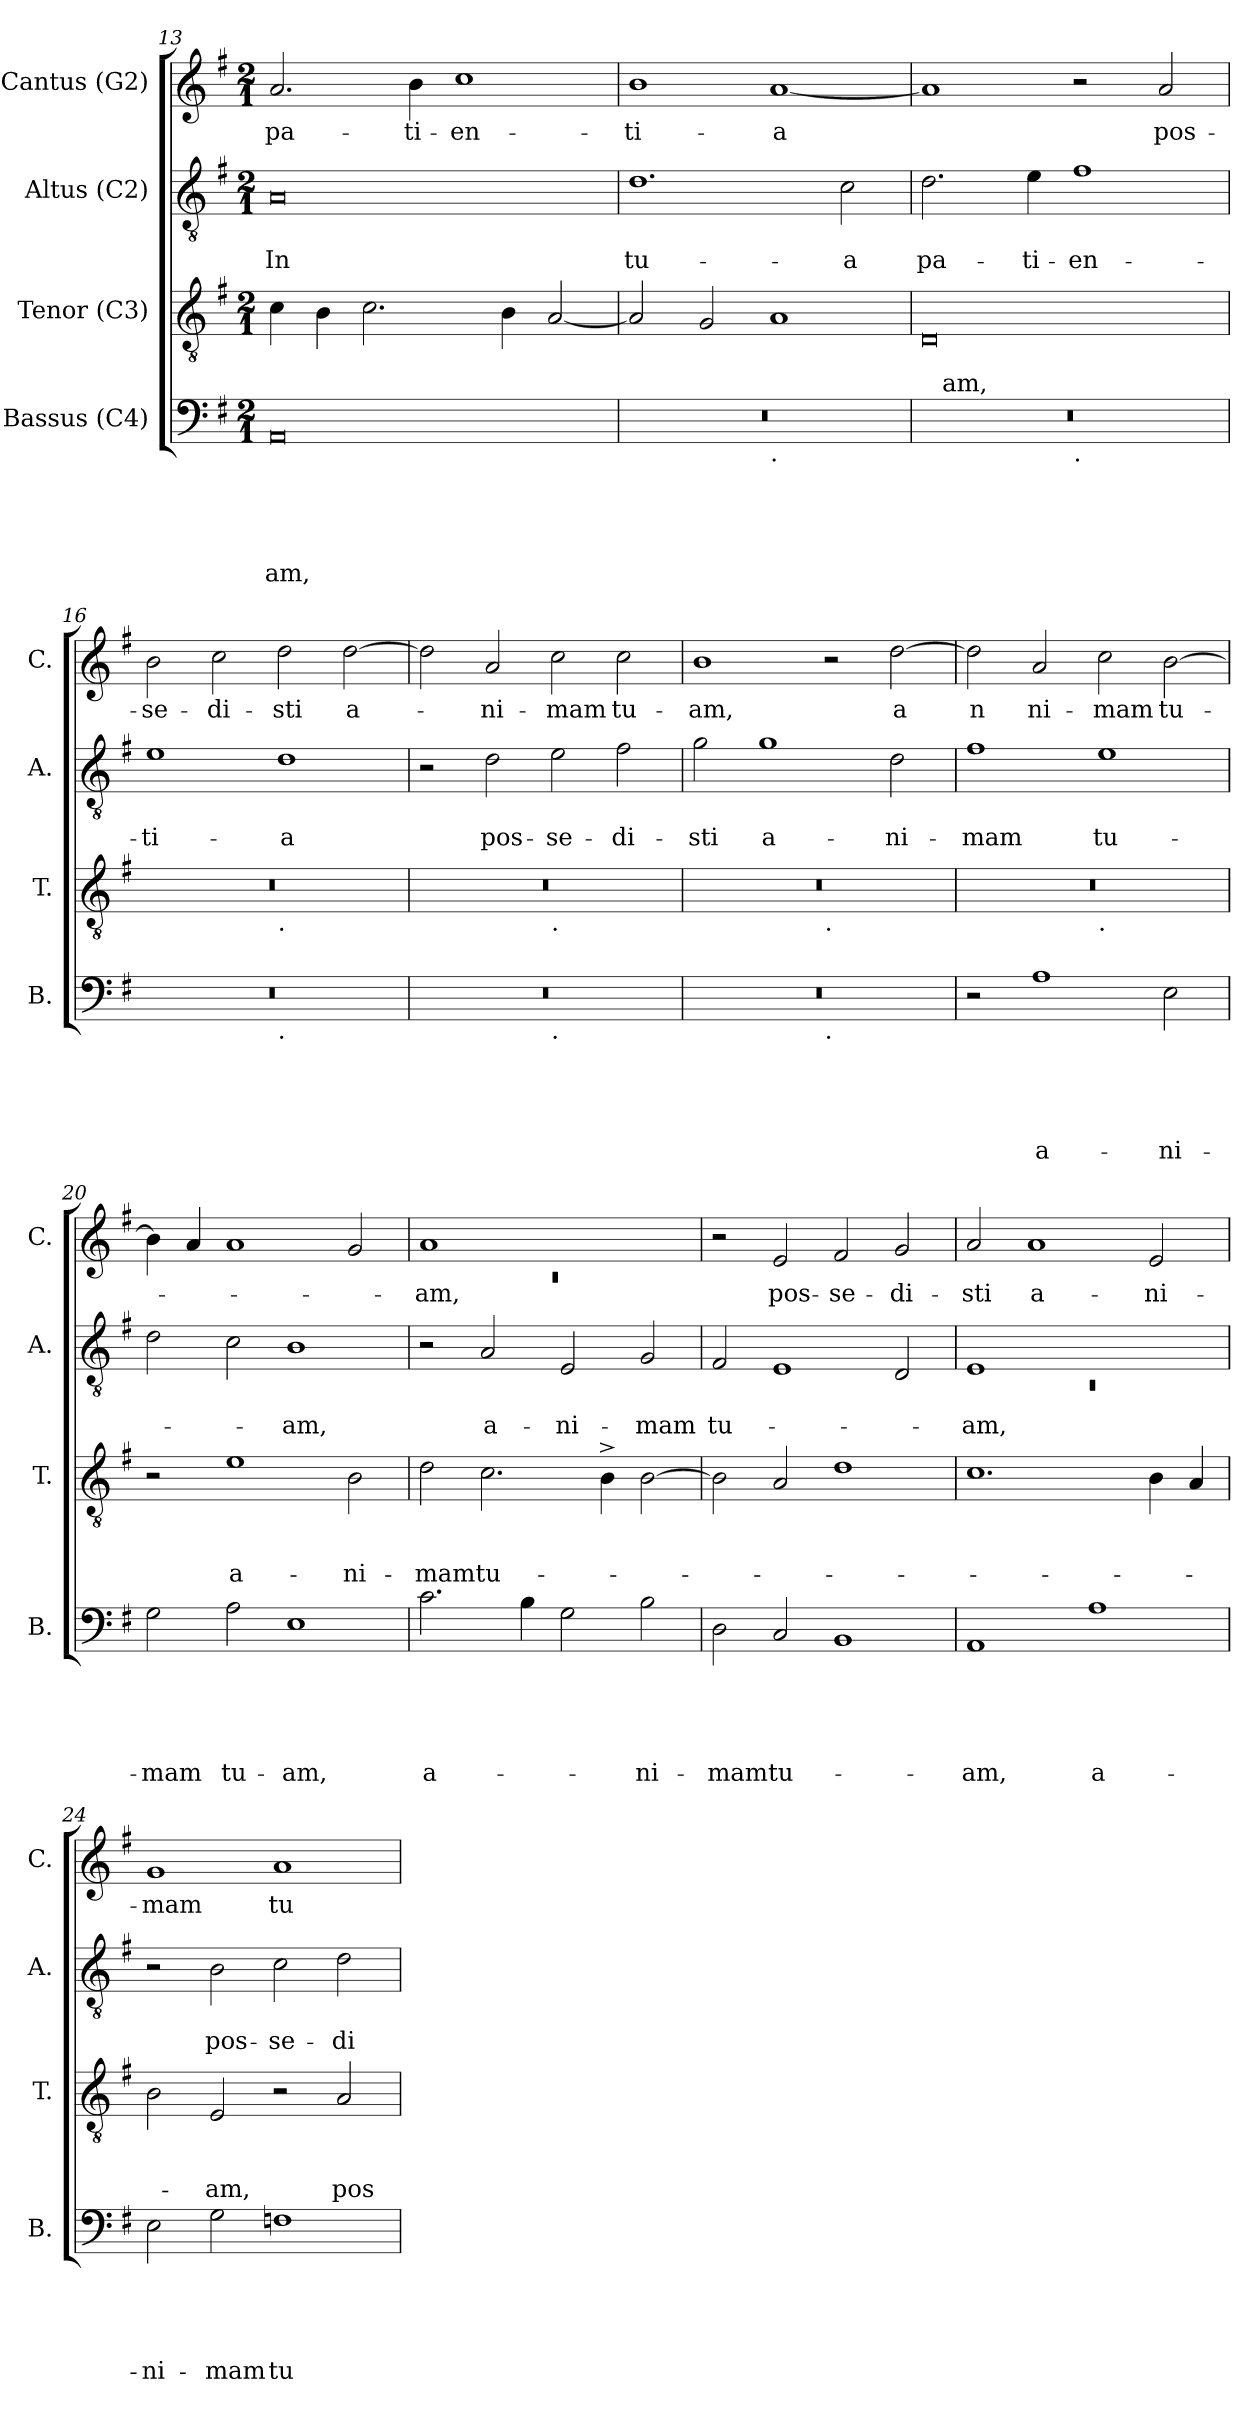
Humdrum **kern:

**kern	**text	**text	**text	**text	**text	**kern	**text	**text	**text	**kern	**text	**text	**kern	**text
*part4	*part4	*part4	*part4	*part4	*part4	*part3	*part3	*part3	*part3	*part2	*part2	*part2	*part1	*part1
*staff4	*staff4	*staff4	*staff4	*staff4	*staff4	*staff3	*staff3	*staff3	*staff3	*staff2	*staff2	*staff2	*staff1	*staff1
*I"Bassus (C4)	*	*	*	*	*	*I"Tenor (C3)	*	*	*	*I"Altus (C2)	*	*	*I"Cantus (G2)	*
*I'B.	*	*	*	*	*	*I'T.	*	*	*	*I'A.	*	*	*I'C.	*
*clefF4	*	*	*	*	*	*clefGv2	*	*	*	*clefGv2	*	*	*clefG2	*
*k[f#]	*	*	*	*	*	*k[f#]	*	*	*	*k[f#]	*	*	*k[f#]	*
*G:	*	*	*	*	*	*G:	*	*	*	*G:	*	*	*G:	*
*M2/1	*	*	*	*	*	*M2/1	*	*	*	*M2/1	*	*	*M2/1	*
=13	=13	=13	=13	=13	=13	=13	=13	=13	=13	=13	=13	=13	=13	=13
!	!	!	!	!	!LO:LY:b	!	!	!	!	!	!	!LO:LY:b:rj	!	!LO:LY:b
0AA	.	.	.	.	-am,	4c\	.	.	.	0A	.	In	2.a/	pa-
.	.	.	.	.	.	4B\	.	.	.	.	.	.	.	.
.	.	.	.	.	.	2.c\	.	.	.	.	.	.	.	.
!	!	!	!	!	!	!	!	!	!	!	!	!	!	!LO:LY:b
.	.	.	.	.	.	.	.	.	.	.	.	.	4b\	-ti-
!	!	!	!	!	!	!	!	!	!	!	!	!	!	!LO:LY:b
.	.	.	.	.	.	.	.	.	.	.	.	.	1cc	-en-
.	.	.	.	.	.	4B\	.	.	.	.	.	.	.	.
.	.	.	.	.	.	[>2A/	.	.	.	.	.	.	.	.
!!LO:PB:g=z
=14	=14	=14	=14	=14	=14	=14	=14	=14	=14	=14	=14	=14	=14	=14
!	!	!	!	!	!	!	!	!	!	!	!	!LO:LY:b	!	!LO:LY:b
*^	*	*	*	*	*	*	*	*	*	*	*	*	*	*
0r	1ryy	.	.	.	.	.	2A/]	.	.	.	1.d	.	tu-	1b	-ti-
.	.	.	.	.	.	.	2G/	.	.	.	.	.	.	.	.
!	!LO:TX:b:t=.	!	!	!	!	!	!	!	!	!	!	!	!	!	!
!	!	!	!	!	!	!	!	!	!	!	!	!	!	!	!LO:LY:b:rj
.	1ryy	.	.	.	.	.	1A	.	.	.	.	.	.	[<1a	-a
!	!	!	!	!	!	!	!	!	!	!	!	!	!LO:LY:b	!	!
.	.	.	.	.	.	.	.	.	.	.	2c\	.	-a	.	.
=15	=15	=15	=15	=15	=15	=15	=15	=15	=15	=15	=15	=15	=15	=15	=15
!	!	!	!	!	!	!	!	!	!	!	!	!	!LO:LY:b	!	!
*	*^	*	*	*	*	*	*	*	*	*	*	*	*	*	*
0r	16ryy	1ryy	.	.	.	.	.	0D	.	.	.	2.d\	.	pa-	1a]	.
!	!LO:TX:a:t=am,	!	!	!	!	!	!	!	!	!	!	!	!	!	!	!
.	1ryy	.	.	.	.	.	.	.	.	.	.	.	.	.	.	.
!	!	!	!	!	!	!	!	!	!	!	!	!	!	!LO:LY:b	!	!
.	.	.	.	.	.	.	.	.	.	.	.	4e\	.	-ti-	.	.
!	!	!LO:TX:b:t=.	!	!	!	!	!	!	!	!	!	!	!	!	!	!
!	!	!	!	!	!	!	!	!	!	!	!	!	!	!LO:LY:b	!	!
.	.	1ryy	.	.	.	.	.	.	.	.	.	1f#	.	-en-	2r	.
.	2...ryy	.	.	.	.	.	.	.	.	.	.	.	.	.	.	.
!	!	!	!	!	!	!	!	!	!	!	!	!	!	!	!	!LO:LY:b
.	.	.	.	.	.	.	.	.	.	.	.	.	.	.	2a/	pos-
=16	=16	=16	=16	=16	=16	=16	=16	=16	=16	=16	=16	=16	=16	=16	=16	=16
!	!	!	!	!	!	!	!	!	!	!	!	!	!	!LO:LY:b	!	!LO:LY:b
*	*v	*v	*	*	*	*	*	*^	*	*	*	*	*	*	*	*
0r	1ryy	.	.	.	.	.	0r	1ryy	.	.	.	1e	.	-ti-	2b\	-se-
!	!	!	!	!	!	!	!	!	!	!	!	!	!	!	!	!LO:LY:b
.	.	.	.	.	.	.	.	.	.	.	.	.	.	.	2cc\	-di-
!	!	!	!	!	!	!	!	!LO:TX:b:t=.	!	!	!	!	!	!	!	!
!	!LO:TX:b:t=.	!	!	!	!	!	!	!	!	!	!	!	!	!	!	!
!	!	!	!	!	!	!	!	!	!	!	!	!	!	!LO:LY:b:rj	!	!LO:LY:b
.	1ryy	.	.	.	.	.	.	1ryy	.	.	.	1d	.	-a	2dd\	-sti
!	!	!	!	!	!	!	!	!	!	!	!	!	!	!	!	!LO:LY:b
.	.	.	.	.	.	.	.	.	.	.	.	.	.	.	[>2dd\	a-
=17	=17	=17	=17	=17	=17	=17	=17	=17	=17	=17	=17	=17	=17	=17	=17	=17
0r	1ryy	.	.	.	.	.	0r	1ryy	.	.	.	2r	.	.	2dd\]	.
!	!	!	!	!	!	!	!	!	!	!	!	!	!	!LO:LY:b	!	!LO:LY:b
.	.	.	.	.	.	.	.	.	.	.	.	2d\	.	pos-	2a/	-ni-
!	!	!	!	!	!	!	!	!LO:TX:b:t=.	!	!	!	!	!	!	!	!
!	!LO:TX:b:t=.	!	!	!	!	!	!	!	!	!	!	!	!	!	!	!
!	!	!	!	!	!	!	!	!	!	!	!	!	!	!LO:LY:b	!	!LO:LY:b
.	1ryy	.	.	.	.	.	.	1ryy	.	.	.	2e\	.	-se-	2cc\	-mam
!	!	!	!	!	!	!	!	!	!	!	!	!	!	!LO:LY:b	!	!LO:LY:b
.	.	.	.	.	.	.	.	.	.	.	.	2f#\	.	-di-	2cc\	tu-
!!LO:LB:g=z
=18	=18	=18	=18	=18	=18	=18	=18	=18	=18	=18	=18	=18	=18	=18	=18	=18
!	!	!	!	!	!	!	!	!	!	!	!	!	!	!LO:LY:b	!	!LO:LY:b
0r	1ryy	.	.	.	.	.	0r	1ryy	.	.	.	2g\	.	-sti	1b	-am,
!	!	!	!	!	!	!	!	!	!	!	!	!	!	!LO:LY:b:rj	!	!
.	.	.	.	.	.	.	.	.	.	.	.	1g	.	a-	.	.
!	!	!	!	!	!	!	!	!LO:TX:b:t=.	!	!	!	!	!	!	!	!
!	!LO:TX:b:t=.	!	!	!	!	!	!	!	!	!	!	!	!	!	!	!
.	1ryy	.	.	.	.	.	.	1ryy	.	.	.	.	.	.	2r	.
!	!	!	!	!	!	!	!	!	!	!	!	!	!	!LO:LY:b	!	!LO:LY:b
.	.	.	.	.	.	.	.	.	.	.	.	2d\	.	-ni-	[>2dd\	a
=19	=19	=19	=19	=19	=19	=19	=19	=19	=19	=19	=19	=19	=19	=19	=19	=19
!	!	!	!	!	!	!	!	!	!	!	!	!	!	!LO:LY:b	!	!LO:LY:b
*v	*v	*	*	*	*	*	*	*	*	*	*	*	*	*	*	*
2r	.	.	.	.	.	0r	1ryy	.	.	.	1f#	.	-mam	2dd\]	n
!	!	!	!	!	!LO:LY:b:rj	!	!	!	!	!	!	!	!	!	!LO:LY:b
1A	.	.	.	.	a-	.	.	.	.	.	.	.	.	2a/	ni-
!	!	!	!	!	!	!	!LO:TX:b:t=.	!	!	!	!	!	!	!	!
!	!	!	!	!	!	!	!	!	!	!	!	!	!LO:LY:b	!	!LO:LY:b
.	.	.	.	.	.	.	1ryy	.	.	.	1e	.	tu-	2cc\	-mam
!	!	!	!	!	!LO:LY:b	!	!	!	!	!	!	!	!	!	!LO:LY:b
2E\	.	.	.	.	-ni-	.	.	.	.	.	.	.	.	[>2b\	tu-
=20	=20	=20	=20	=20	=20	=20	=20	=20	=20	=20	=20	=20	=20	=20	=20
!	!	!	!	!	!LO:LY:b	!	!	!	!	!	!	!	!	!	!
*	*	*	*	*	*	*v	*v	*	*	*	*	*	*	*	*
2G\	.	.	.	.	-mam	2r	.	.	.	2d\	.	.	4b\]	.
.	.	.	.	.	.	.	.	.	.	.	.	.	4a/	.
!	!	!	!	!	!LO:LY:b	!	!	!	!LO:LY:b:rj	!	!	!	!	!
2A\	.	.	.	.	tu-	1e	.	.	-a-	2c\	.	.	1a	.
!	!	!	!	!	!LO:LY:b	!	!	!	!	!	!	!LO:LY:b	!	!
1E	.	.	.	.	-am,	.	.	.	.	1B	.	-am,	.	.
!	!	!	!	!	!	!	!	!	!LO:LY:b	!	!	!	!	!
.	.	.	.	.	.	2B\	.	.	-ni-	.	.	.	2g/	.
=21	=21	=21	=21	=21	=21	=21	=21	=21	=21	=21	=21	=21	=21	=21
*	*	*	*	*	*	*	*	*	*	*	*	*	*^	*
!	!	!	!	!	!LO:LY:b	!	!	!	!LO:LY:b	!	!	!	!	!LO:N:vis=1	!LO:LY:b
2.c\	.	.	.	.	a-	2d\	.	.	-mam	2r	.	.	1a	0rc	-am,
!	!	!	!	!	!	!	!	!	!LO:LY:b	!	!	!LO:LY:b	!	!	!
.	.	.	.	.	.	2.c\	.	.	tu-	2A/	.	a-	.	.	.
4B\	.	.	.	.	.	.	.	.	.	.	.	.	.	.	.
!	!	!	!	!	!	!	!	!	!	!	!	!LO:LY:b	!	!	!
2G\	.	.	.	.	.	.	.	.	.	2E/	.	-ni-	1ryy	.	.
.	.	.	.	.	.	4B^>\	.	.	.	.	.	.	.	.	.
!	!	!	!	!	!LO:LY:b	!	!	!	!	!	!	!LO:LY:b	!	!	!
2B\	.	.	.	.	-ni-	[<2B\	.	.	.	2G/	.	-mam	.	.	.
*	*	*	*	*	*	*	*	*	*	*	*	*	*v	*v	*
!!LO:LB:g=z
=22	=22	=22	=22	=22	=22	=22	=22	=22	=22	=22	=22	=22	=22	=22
!	!	!	!	!	!LO:LY:b	!	!	!	!	!	!	!LO:LY:b	!	!
2D\	.	.	.	.	-mam	2B\]	.	.	.	2F#/	.	tu-	2r	.
!	!	!	!	!	!LO:LY:b	!	!	!	!	!	!	!	!	!LO:LY:b
2C/	.	.	.	.	tu-	2A/	.	.	.	1E	.	.	2e/	pos-
!	!	!	!	!	!	!	!	!	!	!	!	!	!	!LO:LY:b
1BB	.	.	.	.	.	1d	.	.	.	.	.	.	2f#/	-se-
!	!	!	!	!	!	!	!	!	!	!	!	!	!	!LO:LY:b
.	.	.	.	.	.	.	.	.	.	2D/	.	.	2g/	-di-
=23	=23	=23	=23	=23	=23	=23	=23	=23	=23	=23	=23	=23	=23	=23
*	*	*	*	*	*	*	*	*	*	*^	*	*	*	*
!	!	!	!	!	!LO:LY:b	!	!	!	!	!	!LO:N:vis=1	!	!LO:LY:b	!	!LO:LY:b
1AA	.	.	.	.	-am,	1.c	.	.	.	1E	0rC	.	-am,	2a/	-sti
!	!	!	!	!	!	!	!	!	!	!	!	!	!	!	!LO:LY:b:rj
.	.	.	.	.	.	.	.	.	.	.	.	.	.	1a	a-
!	!	!	!	!	!LO:LY:b:rj	!	!	!	!	!	!	!	!	!	!
1A	.	.	.	.	a-	.	.	.	.	1ryy	.	.	.	.	.
!	!	!	!	!	!	!	!	!	!	!	!	!	!	!	!LO:LY:b
.	.	.	.	.	.	4B\	.	.	.	.	.	.	.	2e/	-ni-
.	.	.	.	.	.	4A/	.	.	.	.	.	.	.	.	.
*	*	*	*	*	*	*	*	*	*	*v	*v	*	*	*	*
=24	=24	=24	=24	=24	=24	=24	=24	=24	=24	=24	=24	=24	=24	=24
!	!	!	!	!	!LO:LY:b	!	!	!	!	!	!	!	!	!LO:LY:b
2E\	.	.	.	.	-ni-	2B\	.	.	.	2r	.	.	1g	-mam
!	!	!	!	!	!LO:LY:b	!	!	!	!LO:LY:b	!	!	!LO:LY:b	!	!
2G\	.	.	.	.	-mam	2E/	.	.	-am,	2B\	.	pos-	.	.
!	!	!	!	!	!LO:LY:b	!	!	!	!	!	!	!LO:LY:b	!	!LO:LY:b
1Fn	.	.	.	.	tu-	2r	.	.	.	2c\	.	-se-	1a	tu-
!	!	!	!	!	!	!	!	!	!LO:LY:b	!	!	!LO:LY:b	!	!
.	.	.	.	.	.	2A/	.	.	pos-	2d\	.	-di-	.	.
=	=	=	=	=	=	=	=	=	=	=	=	=	=	=
*-	*-	*-	*-	*-	*-	*-	*-	*-	*-	*-	*-	*-	*-	*-
